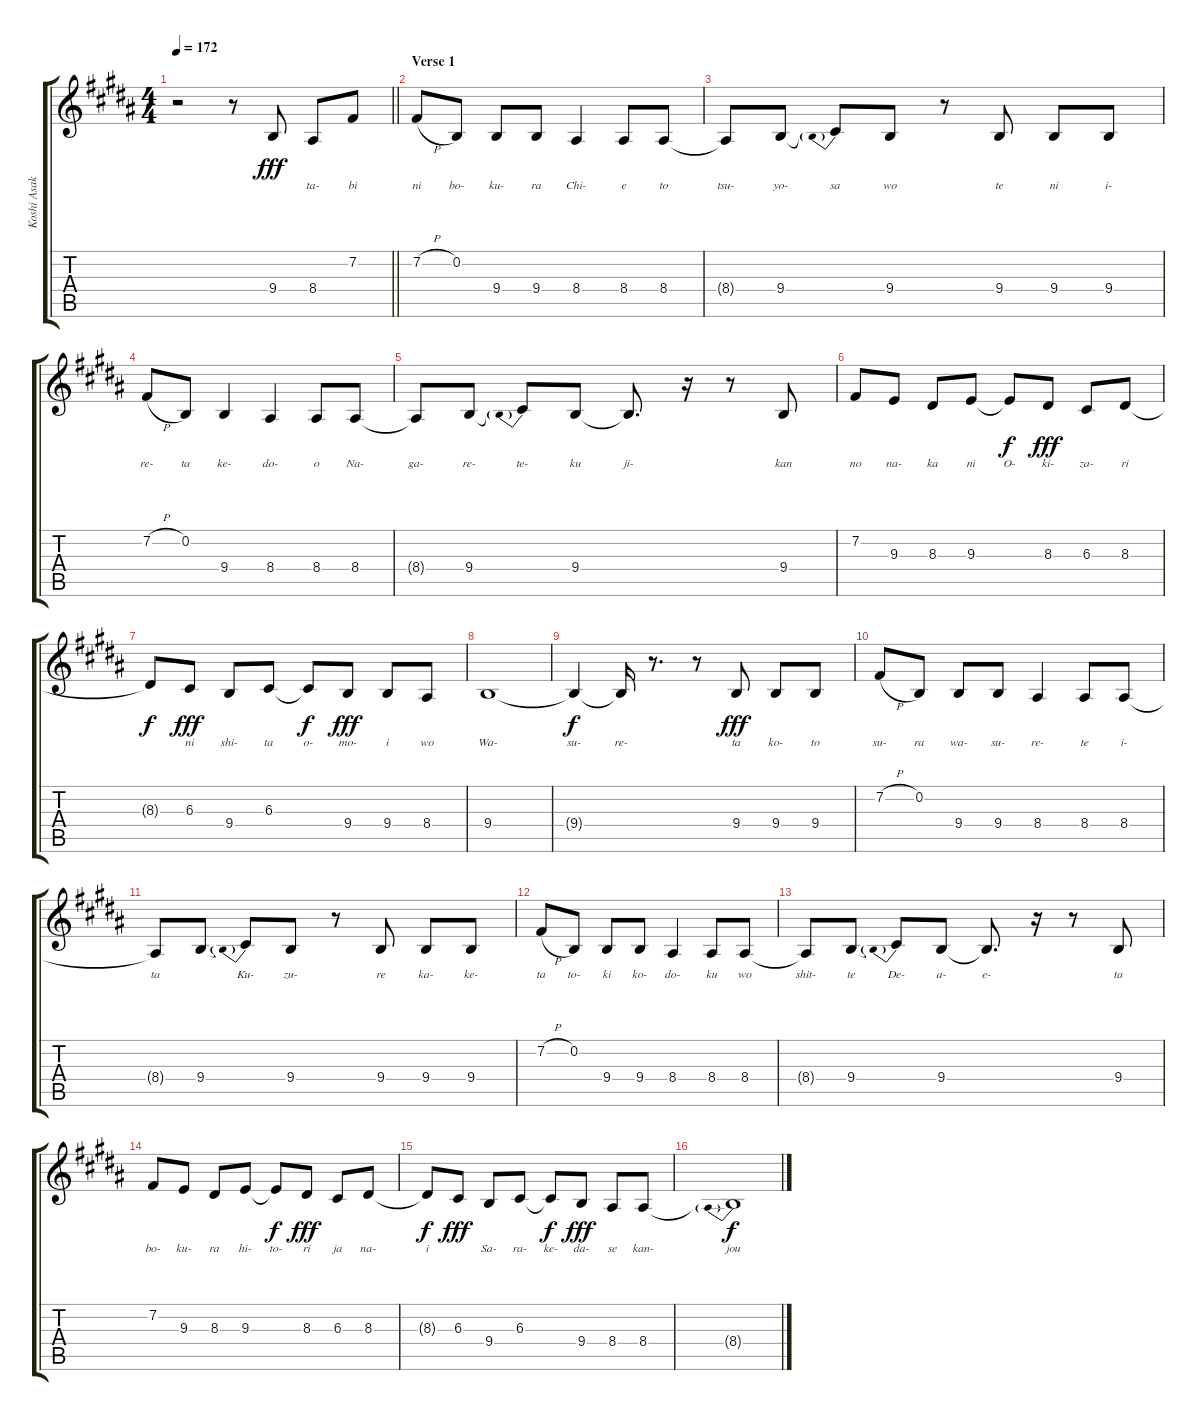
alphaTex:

\track ("Koshi Asakawa - Lead Vocals" "Koshi Asak") {instrument lead2sawtooth}
\staff {score tabs}
\tuning (E4 B3 G3 D3 A2 E2) {hide}
\ts (4 4)
\tempo 172
\clef g2
\barLineRight lightlight
\ks b
r.2{dy f} r.8 9.4.8{lyrics (0 "") lyrics (1 "") lyrics (2 "") lyrics (3 "") lyrics (4 "") dy fff} 8.4.8{lyrics (0 "ta-") lyrics (1 "") lyrics (2 "") lyrics (3 "") lyrics (4 "")} 7.2.8{lyrics (0 "bi") lyrics (1 "") lyrics (2 "") lyrics (3 "") lyrics (4 "")} |
\section ("" "Verse 1")
7.2{h}.8{lyrics (0 "ni") lyrics (1 "") lyrics (2 "") lyrics (3 "") lyrics (4 "")} 0.2.8{lyrics (0 "bo-") lyrics (1 "") lyrics (2 "") lyrics (3 "") lyrics (4 "")} 9.4.8{lyrics (0 "ku-") lyrics (1 "") lyrics (2 "") lyrics (3 "") lyrics (4 "")} 9.4.8{lyrics (0 "ra") lyrics (1 "") lyrics (2 "") lyrics (3 "") lyrics (4 "")} 8.4.4{lyrics (0 "Chi-") lyrics (1 "") lyrics (2 "") lyrics (3 "") lyrics (4 "")} 8.4.8{lyrics (0 "e") lyrics (1 "") lyrics (2 "") lyrics (3 "") lyrics (4 "")} 8.4.8{lyrics (0 "to") lyrics (1 "") lyrics (2 "") lyrics (3 "") lyrics (4 "")} |
8.4{t}.8{lyrics (0 "tsu-") lyrics (1 "") lyrics (2 "") lyrics (3 "") lyrics (4 "")} 9.4.8{lyrics (0 "yo-") lyrics (1 "") lyrics (2 "") lyrics (3 "") lyrics (4 "")} 9.4{be (prebend 0 4 60 4) t}.8{lyrics (0 "sa") lyrics (1 "") lyrics (2 "") lyrics (3 "") lyrics (4 "")} 9.4.8{lyrics (0 "wo") lyrics (1 "") lyrics (2 "") lyrics (3 "") lyrics (4 "")} r.8 9.4.8{lyrics (0 "te") lyrics (1 "") lyrics (2 "") lyrics (3 "") lyrics (4 "")} 9.4.8{lyrics (0 "ni") lyrics (1 "") lyrics (2 "") lyrics (3 "") lyrics (4 "")} 9.4.8{lyrics (0 "i-") lyrics (1 "") lyrics (2 "") lyrics (3 "") lyrics (4 "")} |
7.2{h}.8{lyrics (0 "re-") lyrics (1 "") lyrics (2 "") lyrics (3 "") lyrics (4 "")} 0.2.8{lyrics (0 "ta") lyrics (1 "") lyrics (2 "") lyrics (3 "") lyrics (4 "")} 9.4.4{lyrics (0 "ke-") lyrics (1 "") lyrics (2 "") lyrics (3 "") lyrics (4 "")} 8.4.4{lyrics (0 "do-") lyrics (1 "") lyrics (2 "") lyrics (3 "") lyrics (4 "")} 8.4.8{lyrics (0 "o") lyrics (1 "") lyrics (2 "") lyrics (3 "") lyrics (4 "")} 8.4.8{lyrics (0 "Na-") lyrics (1 "") lyrics (2 "") lyrics (3 "") lyrics (4 "")} |
8.4{t}.8{lyrics (0 "ga-") lyrics (1 "") lyrics (2 "") lyrics (3 "") lyrics (4 "")} 9.4.8{lyrics (0 "re-") lyrics (1 "") lyrics (2 "") lyrics (3 "") lyrics (4 "")} 9.4{be (prebend 0 4 60 4) t}.8{lyrics (0 "te-") lyrics (1 "") lyrics (2 "") lyrics (3 "") lyrics (4 "")} 9.4.8{lyrics (0 "ku") lyrics (1 "") lyrics (2 "") lyrics (3 "") lyrics (4 "")} 9.4{t}.8{d lyrics (0 "ji-") lyrics (1 "") lyrics (2 "") lyrics (3 "") lyrics (4 "")} r.16 r.8 9.4.8{lyrics (0 "kan") lyrics (1 "") lyrics (2 "") lyrics (3 "") lyrics (4 "")} |
7.2.8{lyrics (0 "no") lyrics (1 "") lyrics (2 "") lyrics (3 "") lyrics (4 "")} 9.3.8{lyrics (0 "na-") lyrics (1 "") lyrics (2 "") lyrics (3 "") lyrics (4 "")} 8.3.8{lyrics (0 "ka") lyrics (1 "") lyrics (2 "") lyrics (3 "") lyrics (4 "")} 9.3.8{lyrics (0 "ni") lyrics (1 "") lyrics (2 "") lyrics (3 "") lyrics (4 "")} 9.3{t}.8{lyrics (0 "O-") lyrics (1 "") lyrics (2 "") lyrics (3 "") lyrics (4 "") dy f} 8.3.8{lyrics (0 "ki-") lyrics (1 "") lyrics (2 "") lyrics (3 "") lyrics (4 "") dy fff} 6.3.8{lyrics (0 "za-") lyrics (1 "") lyrics (2 "") lyrics (3 "") lyrics (4 "")} 8.3.8{lyrics (0 "ri") lyrics (1 "") lyrics (2 "") lyrics (3 "") lyrics (4 "")} |
8.3{t}.8{lyrics (0 "") lyrics (1 "") lyrics (2 "") lyrics (3 "") lyrics (4 "") dy f} 6.3.8{lyrics (0 "ni") lyrics (1 "") lyrics (2 "") lyrics (3 "") lyrics (4 "") dy fff} 9.4.8{lyrics (0 "shi-") lyrics (1 "") lyrics (2 "") lyrics (3 "") lyrics (4 "")} 6.3.8{lyrics (0 "ta") lyrics (1 "") lyrics (2 "") lyrics (3 "") lyrics (4 "")} 6.3{t}.8{lyrics (0 "o-") lyrics (1 "") lyrics (2 "") lyrics (3 "") lyrics (4 "") dy f} 9.4.8{lyrics (0 "mo-") lyrics (1 "") lyrics (2 "") lyrics (3 "") lyrics (4 "") dy fff} 9.4.8{lyrics (0 "i") lyrics (1 "") lyrics (2 "") lyrics (3 "") lyrics (4 "")} 8.4.8{lyrics (0 "wo") lyrics (1 "") lyrics (2 "") lyrics (3 "") lyrics (4 "")} |
9.4.1{lyrics (0 "Wa-") lyrics (1 "") lyrics (2 "") lyrics (3 "") lyrics (4 "")} |
9.4{t}.4{lyrics (0 "su-") lyrics (1 "") lyrics (2 "") lyrics (3 "") lyrics (4 "") dy f} 9.4{t}.16{lyrics (0 "re-") lyrics (1 "") lyrics (2 "") lyrics (3 "") lyrics (4 "")} r.8{d} r.8 9.4.8{lyrics (0 "ta") lyrics (1 "") lyrics (2 "") lyrics (3 "") lyrics (4 "") dy fff} 9.4.8{lyrics (0 "ko-") lyrics (1 "") lyrics (2 "") lyrics (3 "") lyrics (4 "")} 9.4.8{lyrics (0 "to") lyrics (1 "") lyrics (2 "") lyrics (3 "") lyrics (4 "")} |
7.2{h}.8{lyrics (0 "su-") lyrics (1 "") lyrics (2 "") lyrics (3 "") lyrics (4 "")} 0.2.8{lyrics (0 "ra") lyrics (1 "") lyrics (2 "") lyrics (3 "") lyrics (4 "")} 9.4.8{lyrics (0 "wa-") lyrics (1 "") lyrics (2 "") lyrics (3 "") lyrics (4 "")} 9.4.8{lyrics (0 "su-") lyrics (1 "") lyrics (2 "") lyrics (3 "") lyrics (4 "")} 8.4.4{lyrics (0 "re-") lyrics (1 "") lyrics (2 "") lyrics (3 "") lyrics (4 "")} 8.4.8{lyrics (0 "te") lyrics (1 "") lyrics (2 "") lyrics (3 "") lyrics (4 "")} 8.4.8{lyrics (0 "i-") lyrics (1 "") lyrics (2 "") lyrics (3 "") lyrics (4 "")} |
8.4{t}.8{lyrics (0 "ta") lyrics (1 "") lyrics (2 "") lyrics (3 "") lyrics (4 "")} 9.4.8{lyrics (0 "") lyrics (1 "") lyrics (2 "") lyrics (3 "") lyrics (4 "")} 9.4{be (prebend 0 4 60 4) t}.8{lyrics (0 "Ku-") lyrics (1 "") lyrics (2 "") lyrics (3 "") lyrics (4 "")} 9.4.8{lyrics (0 "zu-") lyrics (1 "") lyrics (2 "") lyrics (3 "") lyrics (4 "")} r.8 9.4.8{lyrics (0 "re") lyrics (1 "") lyrics (2 "") lyrics (3 "") lyrics (4 "")} 9.4.8{lyrics (0 "ka-") lyrics (1 "") lyrics (2 "") lyrics (3 "") lyrics (4 "")} 9.4.8{lyrics (0 "ke-") lyrics (1 "") lyrics (2 "") lyrics (3 "") lyrics (4 "")} |
7.2{h}.8{lyrics (0 "ta") lyrics (1 "") lyrics (2 "") lyrics (3 "") lyrics (4 "")} 0.2.8{lyrics (0 "to-") lyrics (1 "") lyrics (2 "") lyrics (3 "") lyrics (4 "")} 9.4.8{lyrics (0 "ki") lyrics (1 "") lyrics (2 "") lyrics (3 "") lyrics (4 "")} 9.4.8{lyrics (0 "ko-") lyrics (1 "") lyrics (2 "") lyrics (3 "") lyrics (4 "")} 8.4.4{lyrics (0 "do-") lyrics (1 "") lyrics (2 "") lyrics (3 "") lyrics (4 "")} 8.4.8{lyrics (0 "ku") lyrics (1 "") lyrics (2 "") lyrics (3 "") lyrics (4 "")} 8.4.8{lyrics (0 "wo") lyrics (1 "") lyrics (2 "") lyrics (3 "") lyrics (4 "")} |
8.4{t}.8{lyrics (0 "shit-") lyrics (1 "") lyrics (2 "") lyrics (3 "") lyrics (4 "")} 9.4.8{lyrics (0 "te") lyrics (1 "") lyrics (2 "") lyrics (3 "") lyrics (4 "")} 9.4{be (prebend 0 4 60 4) t}.8{lyrics (0 "De-") lyrics (1 "") lyrics (2 "") lyrics (3 "") lyrics (4 "")} 9.4.8{lyrics (0 "a-") lyrics (1 "") lyrics (2 "") lyrics (3 "") lyrics (4 "")} 9.4{t}.8{d lyrics (0 "e-") lyrics (1 "") lyrics (2 "") lyrics (3 "") lyrics (4 "")} r.16 r.8 9.4.8{lyrics (0 "ta") lyrics (1 "") lyrics (2 "") lyrics (3 "") lyrics (4 "")} |
7.2.8{lyrics (0 "bo-") lyrics (1 "") lyrics (2 "") lyrics (3 "") lyrics (4 "")} 9.3.8{lyrics (0 "ku-") lyrics (1 "") lyrics (2 "") lyrics (3 "") lyrics (4 "")} 8.3.8{lyrics (0 "ra") lyrics (1 "") lyrics (2 "") lyrics (3 "") lyrics (4 "")} 9.3.8{lyrics (0 "hi-") lyrics (1 "") lyrics (2 "") lyrics (3 "") lyrics (4 "")} 9.3{t}.8{lyrics (0 "to-") lyrics (1 "") lyrics (2 "") lyrics (3 "") lyrics (4 "") dy f} 8.3.8{lyrics (0 "ri") lyrics (1 "") lyrics (2 "") lyrics (3 "") lyrics (4 "") dy fff} 6.3.8{lyrics (0 "ja") lyrics (1 "") lyrics (2 "") lyrics (3 "") lyrics (4 "")} 8.3.8{lyrics (0 "na-") lyrics (1 "") lyrics (2 "") lyrics (3 "") lyrics (4 "")} |
8.3{t}.8{lyrics (0 "i") lyrics (1 "") lyrics (2 "") lyrics (3 "") lyrics (4 "") dy f} 6.3.8{lyrics (0 "") lyrics (1 "") lyrics (2 "") lyrics (3 "") lyrics (4 "") dy fff} 9.4.8{lyrics (0 "Sa-") lyrics (1 "") lyrics (2 "") lyrics (3 "") lyrics (4 "")} 6.3.8{lyrics (0 "ra-") lyrics (1 "") lyrics (2 "") lyrics (3 "") lyrics (4 "")} 6.3{t}.8{lyrics (0 "ke-") lyrics (1 "") lyrics (2 "") lyrics (3 "") lyrics (4 "") dy f} 9.4.8{lyrics (0 "da-") lyrics (1 "") lyrics (2 "") lyrics (3 "") lyrics (4 "") dy fff} 8.4{be (hold 0 0 60 0)}.8{lyrics (0 "se") lyrics (1 "") lyrics (2 "") lyrics (3 "") lyrics (4 "")} 8.4.8{lyrics (0 "kan-") lyrics (1 "") lyrics (2 "") lyrics (3 "") lyrics (4 "")} |
8.4{be (prebend 0 2 60 2) t}.1{lyrics (0 "jou") lyrics (1 "") lyrics (2 "") lyrics (3 "") lyrics (4 "") dy f}
